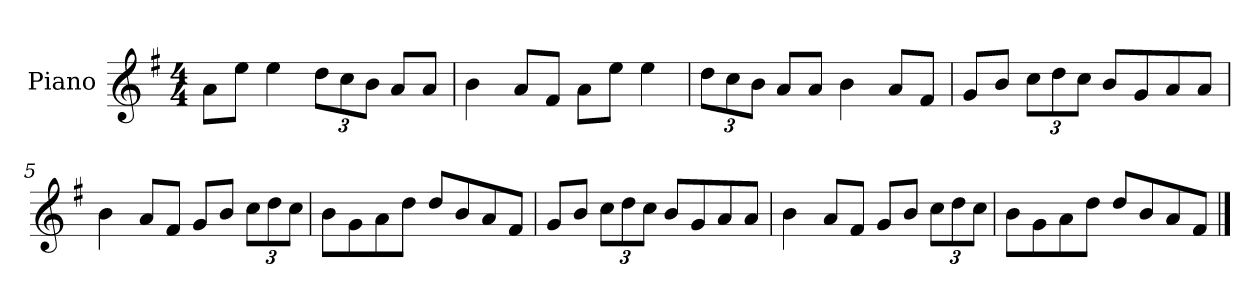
**kern
*part1
*staff1
*I"Piano
*I'P-no
*clefG2
*k[f#]
*M4/4
*MM90
=1
8a\L
8ee\J
4ee\
*Xbrackettup
12dd\L
12cc\
12b\J
8a/L
8a/J
=2
4b\
8a/L
8f#/J
8a\L
8ee\J
4ee\
=3
12dd\L
12cc\
12b\J
8a/L
8a/J
4b\
8a/L
8f#/J
=4
8g/L
8b/J
12cc\L
12dd\
12cc\J
8b/L
8g/
8a/
8a/J
=5
4b\
8a/L
8f#/J
8g/L
8b/J
12cc\L
12dd\
12cc\J
!!LO:LB:g=z
=6
8b\L
8g\
8a\
8dd\J
8dd/L
8b/
8a/
8f#/J
=7
8g/L
8b/J
12cc\L
12dd\
12cc\J
8b/L
8g/
8a/
8a/J
=8
4b\
8a/L
8f#/J
8g/L
8b/J
12cc\L
12dd\
12cc\J
=9
8b\L
8g\
8a\
8dd\J
8dd/L
8b/
8a/
8f#/J
==
*-
